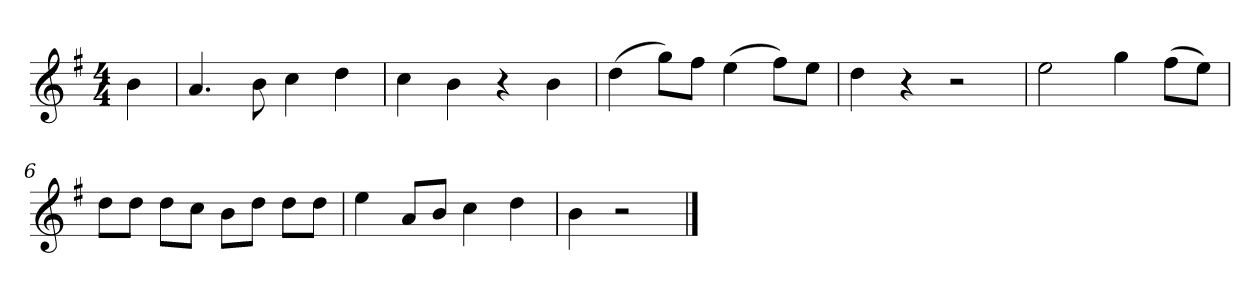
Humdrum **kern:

**kern
*part1
*staff1
*k[f#]
*M4/4
*MM120
=
4b
=1
4.a
8b
4cc
4dd
=2
4cc
4b
4r
4b
=3
(4dd
8ggL)
8ff#J
(4ee
8ff#L)
8eeJ
=4
4dd
4r
2r
=5
2ee
4gg
(8ff#L
8eeJ)
=6
8ddL
8ddJ
8ddL
8ccJ
8bL
8ddJ
8ddL
8ddJ
=7
4ee
8aL
8bJ
4cc
4dd
=8
4b
2r
==
*-
